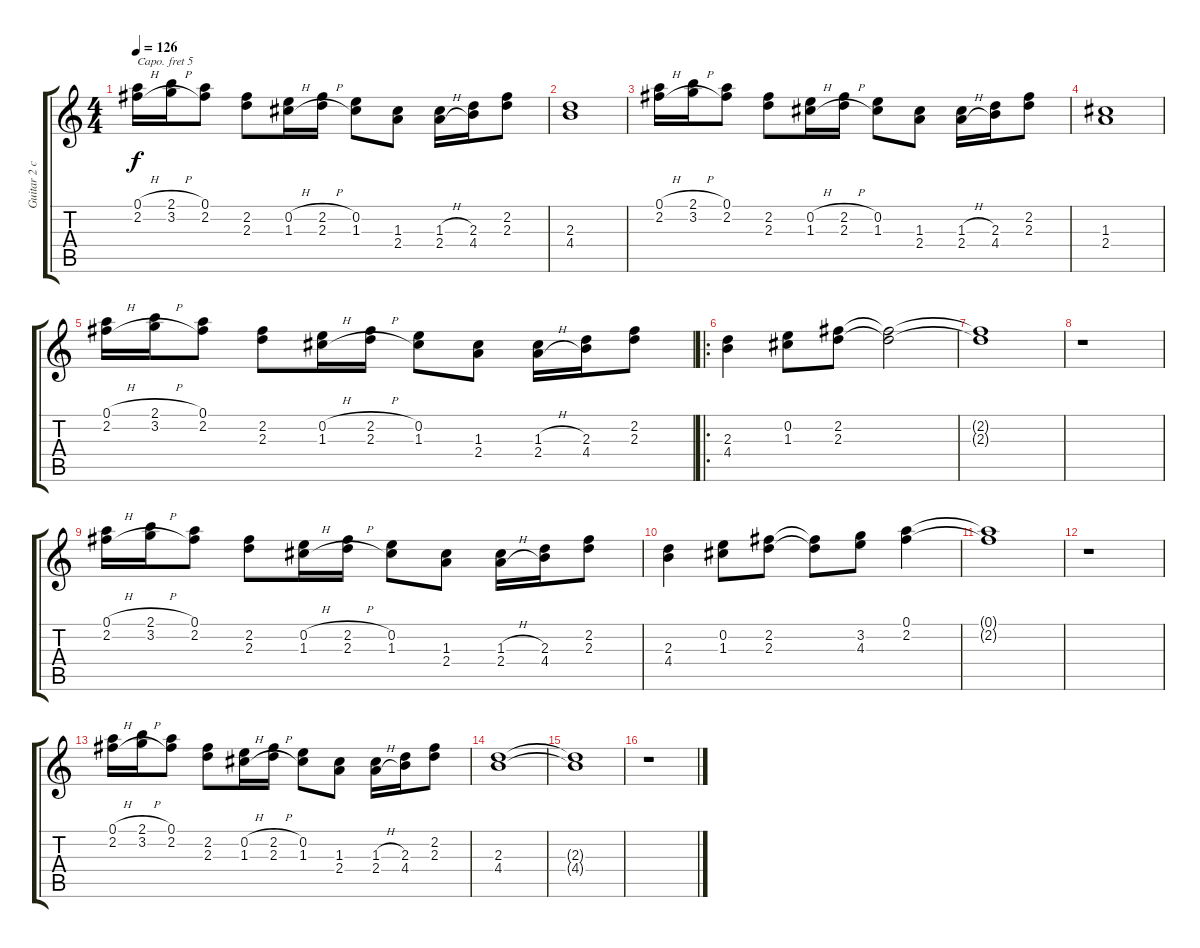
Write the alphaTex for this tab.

\track ("Guitar 2 capo 5" "Guitar 2 c") {instrument acousticguitarsteel}
\staff {score tabs}
\capo 5
\tuning (E4 B3 G3 D3 A2 E2) {hide}
\ts (4 4)
\tempo 126
\clef g2
\ks c
(0.1{h} 2.2{h}).16{dy f instrument acousticguitarsteel} (2.1{h} 3.2{h}).16 (0.1 2.2).8 (2.2 2.3).8 (0.2{h} 1.3{h}).16 (2.2{h} 2.3{h}).16 (0.2 1.3).8 (1.3 2.4).8 (1.3{h} 2.4{h}).16 (2.3 4.4).16 (2.2 2.3).8 |
(2.3 4.4).1 |
(0.1{h} 2.2{h}).16 (2.1{h} 3.2{h}).16 (0.1 2.2).8 (2.2 2.3).8 (0.2{h} 1.3{h}).16 (2.2{h} 2.3{h}).16 (0.2 1.3).8 (1.3 2.4).8 (1.3{h} 2.4{h}).16 (2.3 4.4).16 (2.2 2.3).8 |
(1.3 2.4).1 |
(0.1{h} 2.2{h}).16 (2.1{h} 3.2{h}).16 (0.1 2.2).8 (2.2 2.3).8 (0.2{h} 1.3{h}).16 (2.2{h} 2.3{h}).16 (0.2 1.3).8 (1.3 2.4).8 (1.3{h} 2.4{h}).16 (2.3 4.4).16 (2.2 2.3).8 |
\ro
(2.3 4.4).4 (0.2 1.3).8 (2.2 2.3).8 (2.2{t} 2.3{t}).2 |
(2.2{t} 2.3{t}).1 |
r.1 |
(0.1{h} 2.2{h}).16 (2.1{h} 3.2{h}).16 (0.1 2.2).8 (2.2 2.3).8 (0.2{h} 1.3{h}).16 (2.2{h} 2.3{h}).16 (0.2 1.3).8 (1.3 2.4).8 (1.3{h} 2.4{h}).16 (2.3 4.4).16 (2.2 2.3).8 |
(2.3 4.4).4 (0.2 1.3).8 (2.2 2.3).8 (2.2{t} 2.3{t}).8 (3.2 4.3).8 (0.1 2.2).4 |
(0.1{t} 2.2{t}).1 |
r.1 |
(0.1{h} 2.2{h}).16 (2.1{h} 3.2{h}).16 (0.1 2.2).8 (2.2 2.3).8 (0.2{h} 1.3{h}).16 (2.2{h} 2.3{h}).16 (0.2 1.3).8 (1.3 2.4).8 (1.3{h} 2.4{h}).16 (2.3 4.4).16 (2.2 2.3).8 |
(2.3 4.4).1 |
(2.3{t} 4.4{t}).1 |
r.1
